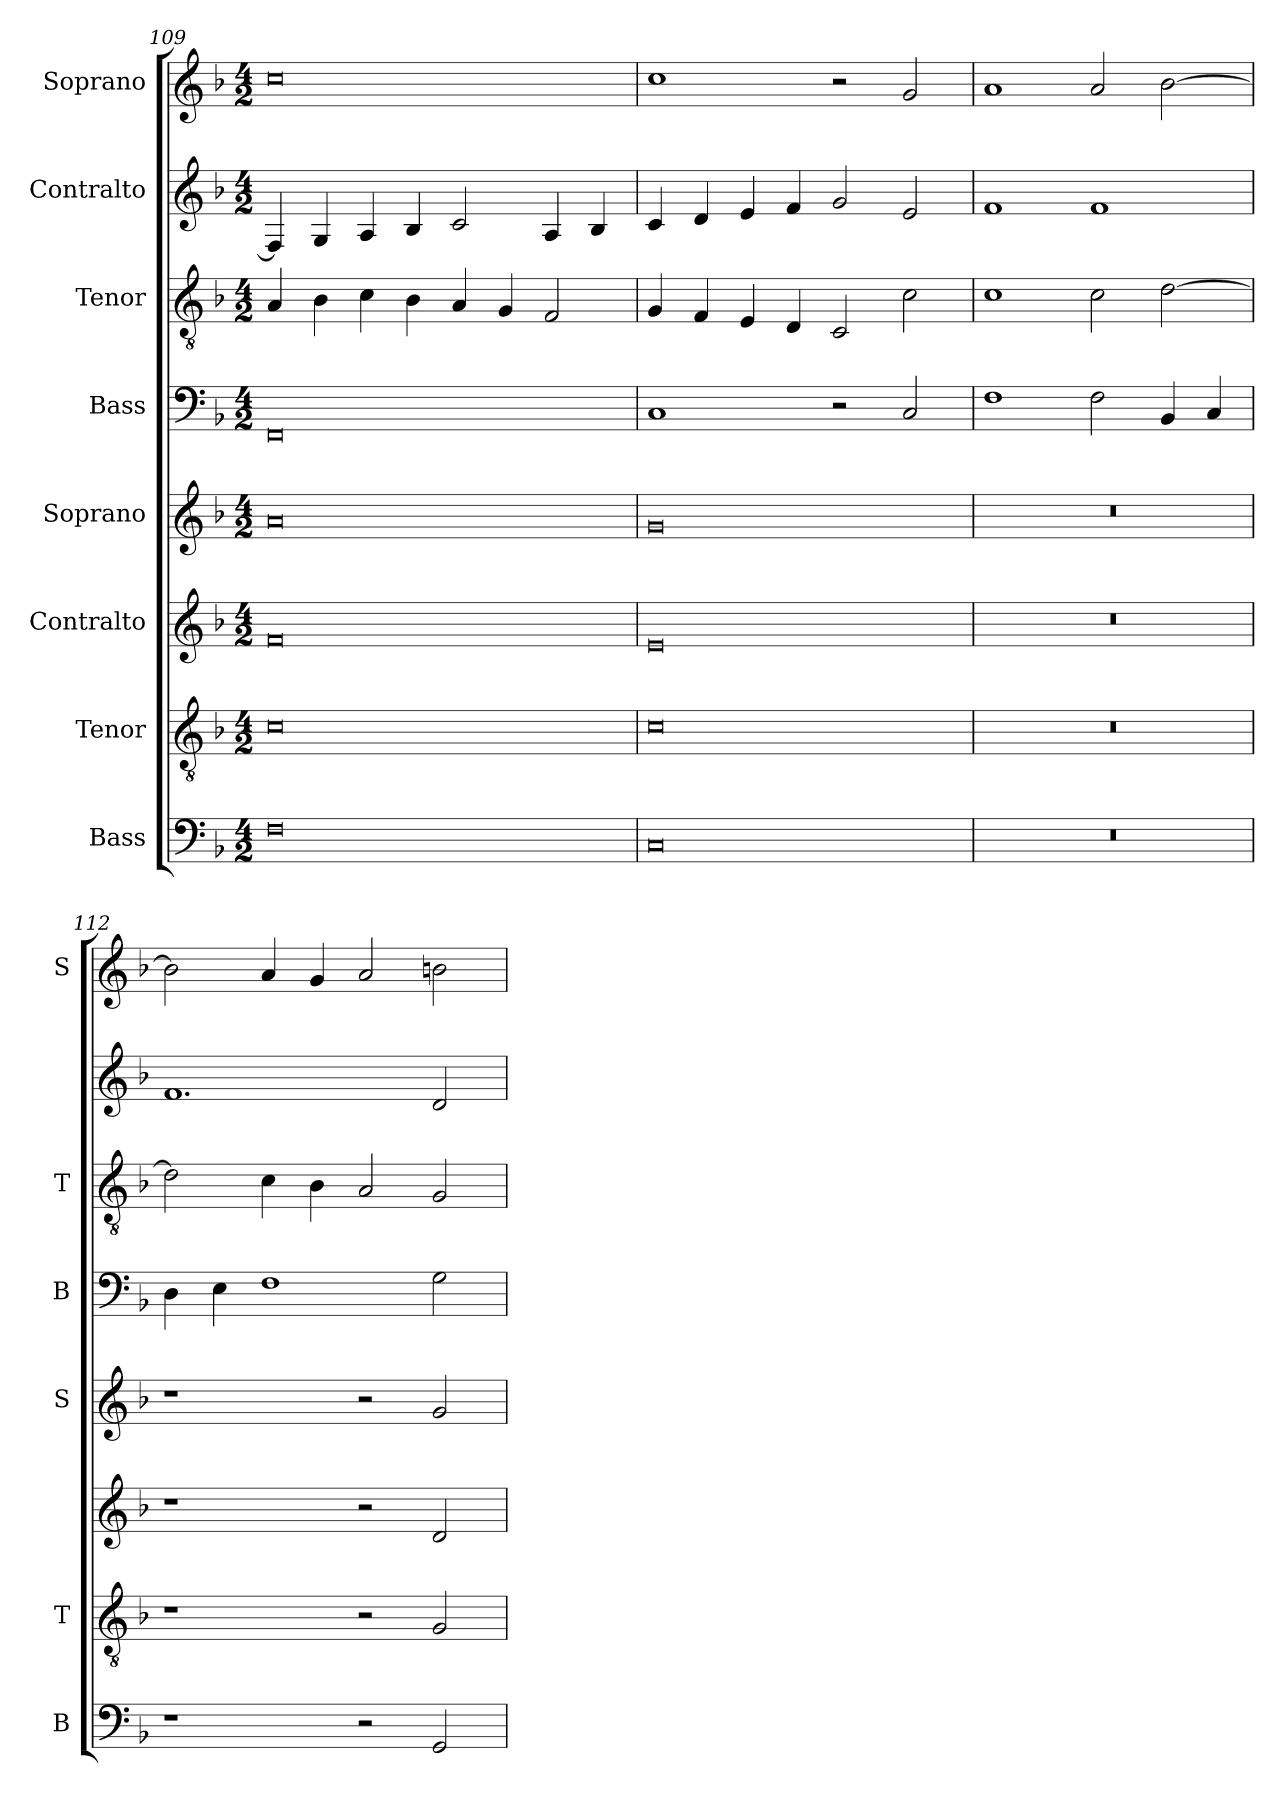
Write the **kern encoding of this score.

**kern	**kern	**kern	**kern	**kern	**kern	**kern	**kern
*part8	*part7	*part6	*part5	*part4	*part3	*part2	*part1
*staff8	*staff7	*staff6	*staff5	*staff4	*staff3	*staff2	*staff1
*I"Bass	*I"Tenor	*I"Contralto	*I"Soprano	*I"Bass	*I"Tenor	*I"Contralto	*I"Soprano
*I'B	*I'T	*	*I'S	*I'B	*I'T	*	*I'S
*clefF4	*clefGv2	*clefG2	*clefG2	*clefF4	*clefGv2	*clefG2	*clefG2
*k[b-]	*k[b-]	*k[b-]	*k[b-]	*k[b-]	*k[b-]	*k[b-]	*k[b-]
*F:ion	*F:ion	*F:ion	*F:ion	*F:ion	*F:ion	*F:ion	*F:ion
*M4/2	*M4/2	*M4/2	*M4/2	*M4/2	*M4/2	*M4/2	*M4/2
=109	=109	=109	=109	=109	=109	=109	=109
0F	0c	0f	0a	0FF	4A	4F]	0cc
.	.	.	.	.	4B-	4G	.
.	.	.	.	.	4c	4A	.
.	.	.	.	.	4B-	4B-	.
.	.	.	.	.	4A	2c	.
.	.	.	.	.	4G	.	.
.	.	.	.	.	2F	4A	.
.	.	.	.	.	.	4B-	.
=110	=110	=110	=110	=110	=110	=110	=110
0C	0c	0e	0g	1C	4G	4c	1cc
.	.	.	.	.	4F	4d	.
.	.	.	.	.	4E	4e	.
.	.	.	.	.	4D	4f	.
.	.	.	.	2r	2C	2g	2r
.	.	.	.	2C	2c	2e	2g
=111	=111	=111	=111	=111	=111	=111	=111
0r	0r	0r	0r	1F	1c	1f	1a
.	.	.	.	2F	2c	1f	2a
.	.	.	.	4BB-	[2d	.	[2b-
.	.	.	.	4C	.	.	.
=112	=112	=112	=112	=112	=112	=112	=112
1r	1r	1r	1r	4D	2d]	1.f	2b-]
.	.	.	.	4E	.	.	.
.	.	.	.	1F	4c	.	4a
.	.	.	.	.	4B-	.	4g
2r	2r	2r	2r	.	2A	.	2a
2GG	2G	2d	2g	2G	2G	2d	2bn
=	=	=	=	=	=	=	=
*-	*-	*-	*-	*-	*-	*-	*-
